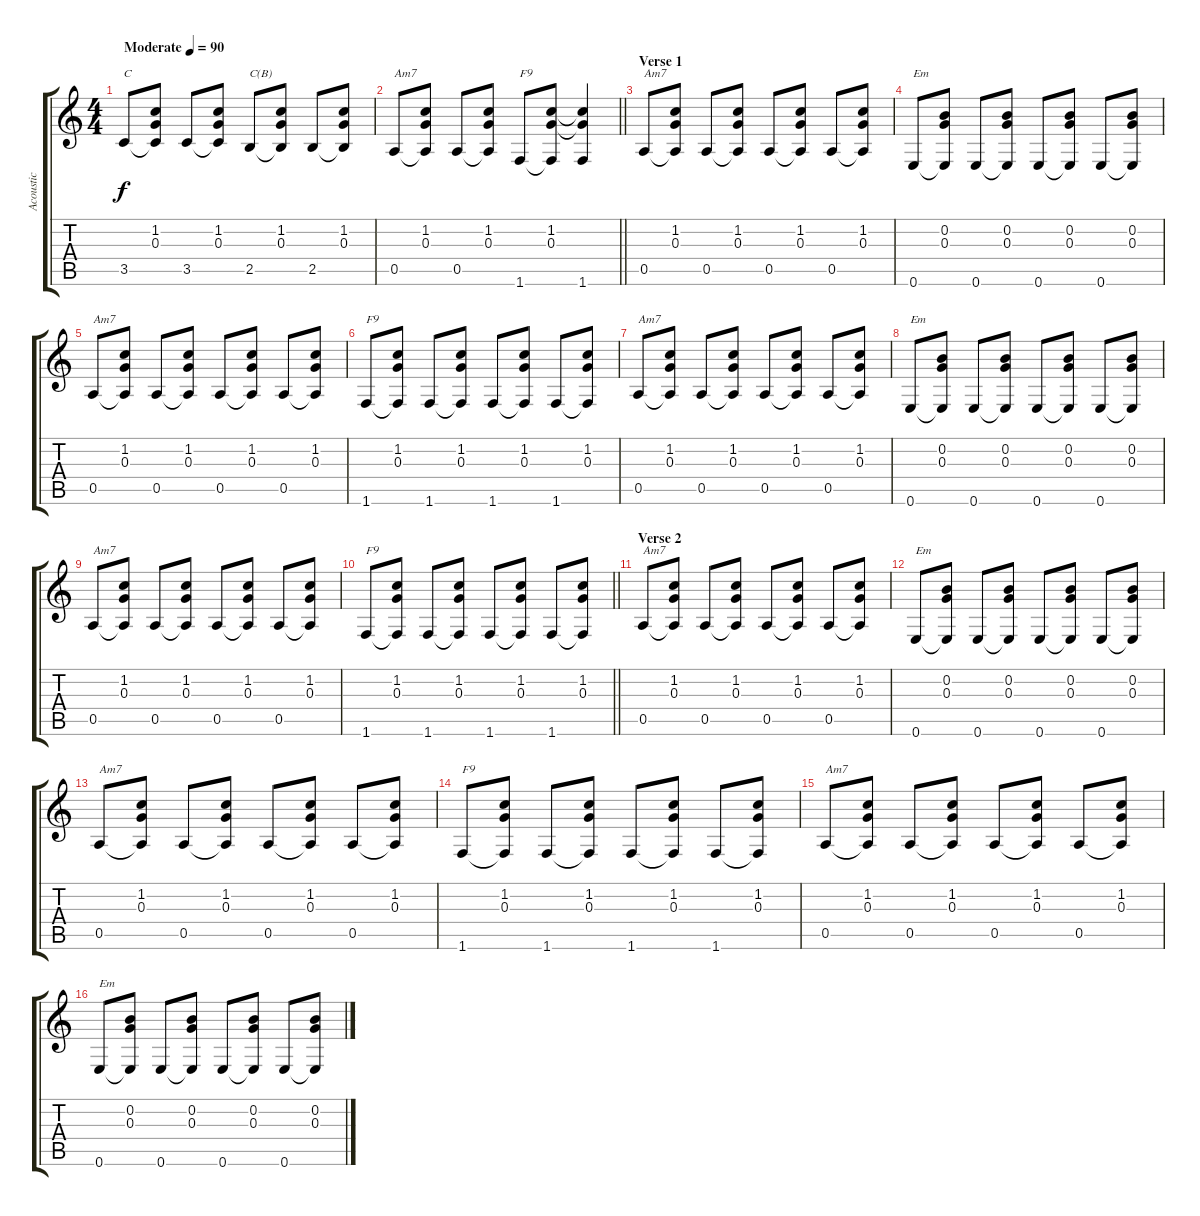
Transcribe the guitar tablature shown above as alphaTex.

\track ("Acoustic" "Acoustic") {instrument acousticguitarsteel}
\staff {score tabs}
\tuning (E4 B3 G3 D3 A2 E2) {hide}
\ts (4 4)
\tempo (90 "Moderate")
\clef g2
\ks c
3.5.8{txt "C" dy f instrument acousticguitarsteel} (1.2 0.3 3.5{t}).8 3.5.8 (1.2 0.3 3.5{t}).8 2.5.8{txt "C(B)"} (1.2 0.3 2.5{t}).8 2.5.8 (1.2 0.3 2.5{t}).8 |
\barLineRight lightlight
0.5.8{txt "Am7"} (1.2 0.3 0.5{t}).8 0.5.8 (1.2 0.3 0.5{t}).8 1.6.8{txt "F9"} (1.2 0.3 1.6{t}).8 (1.2{t} 0.3{t} 1.6).4 |
\section ("" "Verse 1")
0.5.8{txt "Am7"} (1.2 0.3 0.5{t}).8 0.5.8 (1.2 0.3 0.5{t}).8 0.5.8 (1.2 0.3 0.5{t}).8 0.5.8 (1.2 0.3 0.5{t}).8 |
0.6.8{txt "Em"} (0.2 0.3 0.6{t}).8 0.6.8 (0.2 0.3 0.6{t}).8 0.6.8 (0.2 0.3 0.6{t}).8 0.6.8 (0.2 0.3 0.6{t}).8 |
0.5.8{txt "Am7"} (1.2 0.3 0.5{t}).8 0.5.8 (1.2 0.3 0.5{t}).8 0.5.8 (1.2 0.3 0.5{t}).8 0.5.8 (1.2 0.3 0.5{t}).8 |
1.6.8{txt "F9"} (1.2 0.3 1.6{t}).8 1.6.8 (1.2 0.3 1.6{t}).8 1.6.8 (1.2 0.3 1.6{t}).8 1.6.8 (1.2 0.3 1.6{t}).8 |
0.5.8{txt "Am7"} (1.2 0.3 0.5{t}).8 0.5.8 (1.2 0.3 0.5{t}).8 0.5.8 (1.2 0.3 0.5{t}).8 0.5.8 (1.2 0.3 0.5{t}).8 |
0.6.8{txt "Em"} (0.2 0.3 0.6{t}).8 0.6.8 (0.2 0.3 0.6{t}).8 0.6.8 (0.2 0.3 0.6{t}).8 0.6.8 (0.2 0.3 0.6{t}).8 |
0.5.8{txt "Am7"} (1.2 0.3 0.5{t}).8 0.5.8 (1.2 0.3 0.5{t}).8 0.5.8 (1.2 0.3 0.5{t}).8 0.5.8 (1.2 0.3 0.5{t}).8 |
\barLineRight lightlight
1.6.8{txt "F9"} (1.2 0.3 1.6{t}).8 1.6.8 (1.2 0.3 1.6{t}).8 1.6.8 (1.2 0.3 1.6{t}).8 1.6.8 (1.2 0.3 1.6{t}).8 |
\section ("" "Verse 2")
0.5.8{txt "Am7"} (1.2 0.3 0.5{t}).8 0.5.8 (1.2 0.3 0.5{t}).8 0.5.8 (1.2 0.3 0.5{t}).8 0.5.8 (1.2 0.3 0.5{t}).8 |
0.6.8{txt "Em"} (0.2 0.3 0.6{t}).8 0.6.8 (0.2 0.3 0.6{t}).8 0.6.8 (0.2 0.3 0.6{t}).8 0.6.8 (0.2 0.3 0.6{t}).8 |
0.5.8{txt "Am7"} (1.2 0.3 0.5{t}).8 0.5.8 (1.2 0.3 0.5{t}).8 0.5.8 (1.2 0.3 0.5{t}).8 0.5.8 (1.2 0.3 0.5{t}).8 |
1.6.8{txt "F9"} (1.2 0.3 1.6{t}).8 1.6.8 (1.2 0.3 1.6{t}).8 1.6.8 (1.2 0.3 1.6{t}).8 1.6.8 (1.2 0.3 1.6{t}).8 |
0.5.8{txt "Am7"} (1.2 0.3 0.5{t}).8 0.5.8 (1.2 0.3 0.5{t}).8 0.5.8 (1.2 0.3 0.5{t}).8 0.5.8 (1.2 0.3 0.5{t}).8 |
0.6.8{txt "Em"} (0.2 0.3 0.6{t}).8 0.6.8 (0.2 0.3 0.6{t}).8 0.6.8 (0.2 0.3 0.6{t}).8 0.6.8 (0.2 0.3 0.6{t}).8
